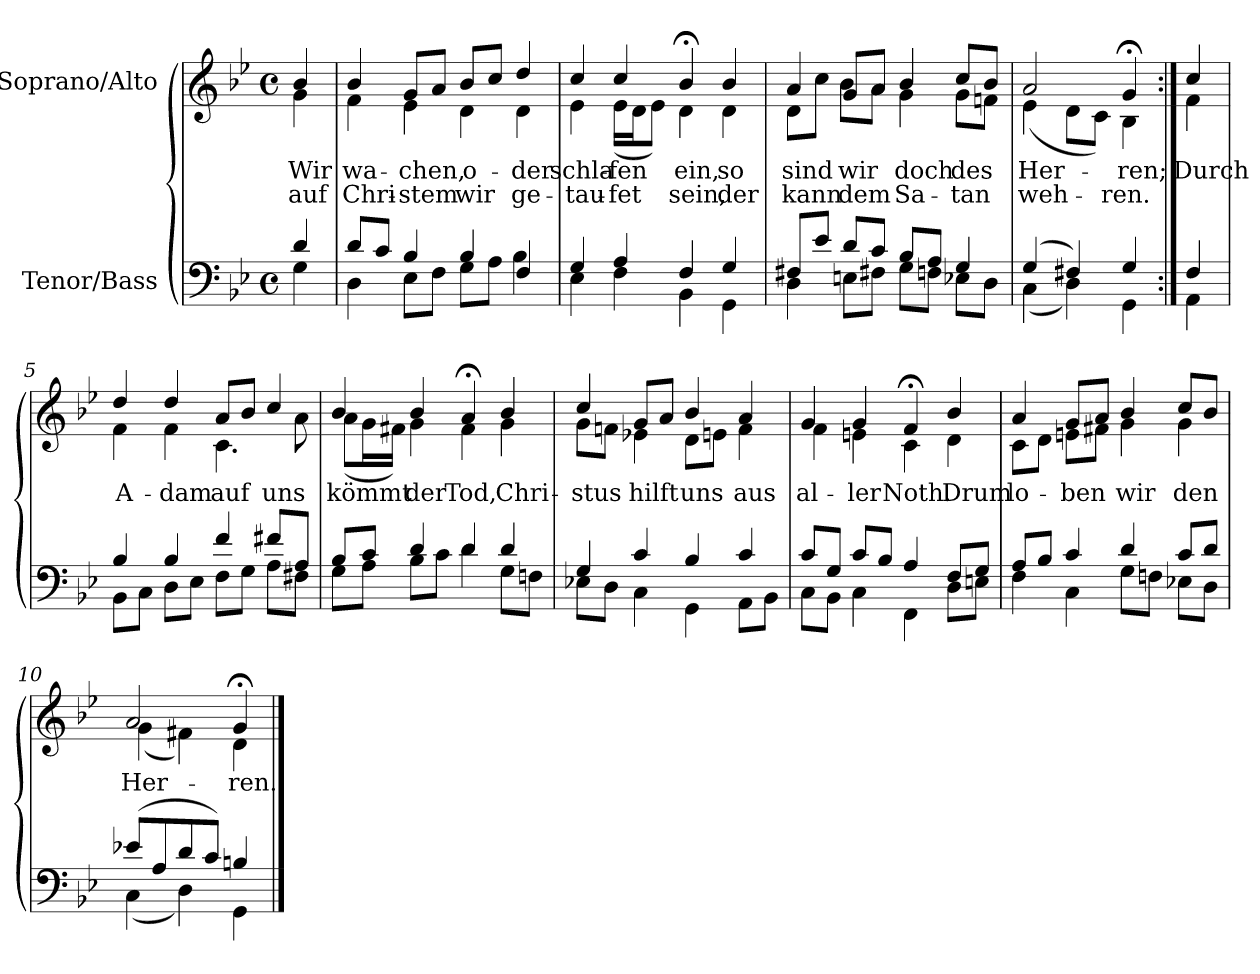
**kern	**kern	**text	**text
*part2	*part1	*part1	*part1
*staff2	*staff1	*staff1	*staff1
*I"Tenor/Bass	*I"Soprano/Alto	*	*
*clefF4	*clefG2	*	*
*k[b-e-]	*k[b-e-]	*	*
*M4/4	*M4/4	*	*
*met(c)	*met(c)	*	*
=	=	=	=
*^	*	*	*
!	!	!	!LO:LY:b	!LO:LY:b
*	*	*^	*	*
4d/	4G\	4b-/	4g\	Wir	auf
=1	=1	=1	=1	=1	=1
!	!	!	!	!LO:LY:b	!LO:LY:b
8d/L	4D\	4b-/	4f\	wa-	Chri-
8c/J	.	.	.	.	.
!	!	!	!	!LO:LY:b	!LO:LY:b
4B-/	8E-\L	8g/L	4e-\	-chen,	-stem
.	8F\J	8a/J	.	.	.
!	!	!	!	!LO:LY:b	!LO:LY:b
4B-/	8G\L	8b-/L	4d\	o-	wir
.	8A\J	8cc/J	.	.	.
!	!	!	!	!LO:LY:b	!LO:LY:b
4F/	4B-\	4dd/	4d\	-der	ge-
=2	=2	=2	=2	=2	=2
!	!	!	!	!LO:LY:b	!LO:LY:b
4G/	4E-\	4cc/	4e-\	schla-	-tau-
!	!	!	!	!LO:LY:b	!LO:LY:b
4A/	4F\	4cc/	(16e-\LL	fen	-fet
.	.	.	16d\J	.	.
.	.	.	8e-\J)	.	.
!	!	!	!	!LO:LY:b	!LO:LY:b
4F/	4BB-\	4b-;</	4d\	ein,	sein,
!	!	!	!	!LO:LY:b	!LO:LY:b
4G/	4GG\	4b-/	4d\	so	der
=3	=3	=3	=3	=3	=3
!	!	!	!	!LO:LY:b	!LO:LY:b
8F#X/L	4D\	4a/	8d\L	sind	kann
8e-/J	.	.	8cc\J	.	.
!	!	!	!	!LO:LY:b	!LO:LY:b
8d/L	8En\L	8g/L	8b-\L	wir	dem
8c/J	8F#X\J	8a/J	8a\J	.	.
!	!	!	!	!LO:LY:b	!LO:LY:b
8B-/L	8G\L	4b-/	4g\	doch	Sa-
8A/J	8Fn\J	.	.	.	.
!	!	!	!	!LO:LY:b	!LO:LY:b
4G/	8E-X\L	8cc/L	8g\L	des	-tan
.	8D\J	8b-/J	8fn\J	.	.
=4	=4	=4	=4	=4	=4
!	!	!	!	!LO:LY:b	!LO:LY:b
(4G/	(4C\	2a/	(4e-\	Her-	weh-
4F#X/)	4D\)	.	8d\L	.	.
.	.	.	8c\J)	.	.
!	!	!	!	!LO:LY:b	!LO:LY:b
4G/	4GG\	4g;</	4B-\	ren;	-ren.
!!LO:LB:g=z	!!
=4X1:|!	=4X1:|!	=4X1:|!	=4X1:|!	=4X1:|!	=4X1:|!
!	!	!	!	!LO:LY:b	!
4F/	4AA\	4cc/	4f\	Durch	.
=5	=5	=5	=5	=5	=5
!	!	!	!	!LO:LY:b	!
4B-/	8BB-\L	4dd/	4f\	A-	.
.	8C\J	.	.	.	.
!	!	!	!	!LO:LY:b	!
4B-/	8D\L	4dd/	4f\	dam	.
.	8E-\J	.	.	.	.
!	!	!	!	!LO:LY:b	!
4f/	8F\L	8a/L	4.c\	auf	.
.	8G\J	8b-/J	.	.	.
!	!	!	!	!LO:LY:b	!
8f#X/L	8A\L	4cc/	.	uns	.
8A/J	8F#X\J	.	8a\	.	.
=6	=6	=6	=6	=6	=6
!	!	!	!	!LO:LY:b	!
8B-/L	8G\L	4b-/	(8a\L	kömmt	.
8c/J	8A\J	.	16g\L	.	.
.	.	.	16f#X\JJ)	.	.
!	!	!	!	!LO:LY:b	!
4d/	8B-\L	4b-/	4g\	der	.
.	8c\J	.	.	.	.
!	!	!	!	!LO:LY:b	!
4d/	4d\	4a;</	4f#\	Tod,	.
!	!	!	!	!LO:LY:b	!
4d/	8G\L	4b-/	4g\	Chri-	.
.	8Fn\J	.	.	.	.
=7	=7	=7	=7	=7	=7
!	!	!	!	!LO:LY:b	!
4G/	8E-X\L	4cc/	8g\L	-stus	.
.	8D\J	.	8fn\J	.	.
!	!	!	!	!LO:LY:b	!
4c/	4C\	8g/L	4e-X\	hilft	.
.	.	8a/J	.	.	.
!	!	!	!	!LO:LY:b	!
4B-/	4GG\	4b-/	8d\L	uns	.
.	.	.	8en\J	.	.
!	!	!	!	!LO:LY:b	!
4c/	8AA\L	4a/	4f\	aus	.
.	8BB-\J	.	.	.	.
!!LO:LB:g=z	!!
=8	=8	=8	=8	=8	=8
!	!	!	!	!LO:LY:b	!
8c/L	8C\L	4g/	4f\	al-	.
8G/J	8BB-\J	.	.	.	.
!	!	!	!	!LO:LY:b	!
8c/L	4C\	4g/	4en\	-ler	.
8B-/J	.	.	.	.	.
!	!	!	!	!LO:LY:b	!
4A/	4FF\	4f;</	4c\	Noth.	.
!	!	!	!	!LO:LY:b	!
8F/L	8D\L	4b-/	4d\	Drum	.
8G/J	8En\J	.	.	.	.
=9	=9	=9	=9	=9	=9
!	!	!	!	!LO:LY:b	!
8A/L	4F\	4a/	8c\L	lo-	.
8B-/J	.	.	8d\J	.	.
!	!	!	!	!LO:LY:b	!
4c/	4C\	8g/L	8en\L	-ben	.
.	.	8a/J	8f#X\J	.	.
!	!	!	!	!LO:LY:b	!
4d/	8G\L	4b-/	4g\	wir	.
.	8Fn\J	.	.	.	.
!	!	!	!	!LO:LY:b	!
8c/L	8E-X\L	8cc/L	4g\	den	.
8d/J	8D\J	8b-/J	.	.	.
=10	=10	=10	=10	=10	=10
!	!	!	!	!LO:LY:b	!
(8e-X/L	(4C\	2a/	(4g\	Her-	.
8A/	.	.	.	.	.
8d/	4D\)	.	4f#X\)	.	.
8c/J)	.	.	.	.	.
!	!	!	!	!LO:LY:b	!
4Bn/	4GG\	4g;</	4d\	-ren.	.
*v	*v	*	*	*	*
*	*v	*v	*	*
==	==	==	==
*-	*-	*-	*-
